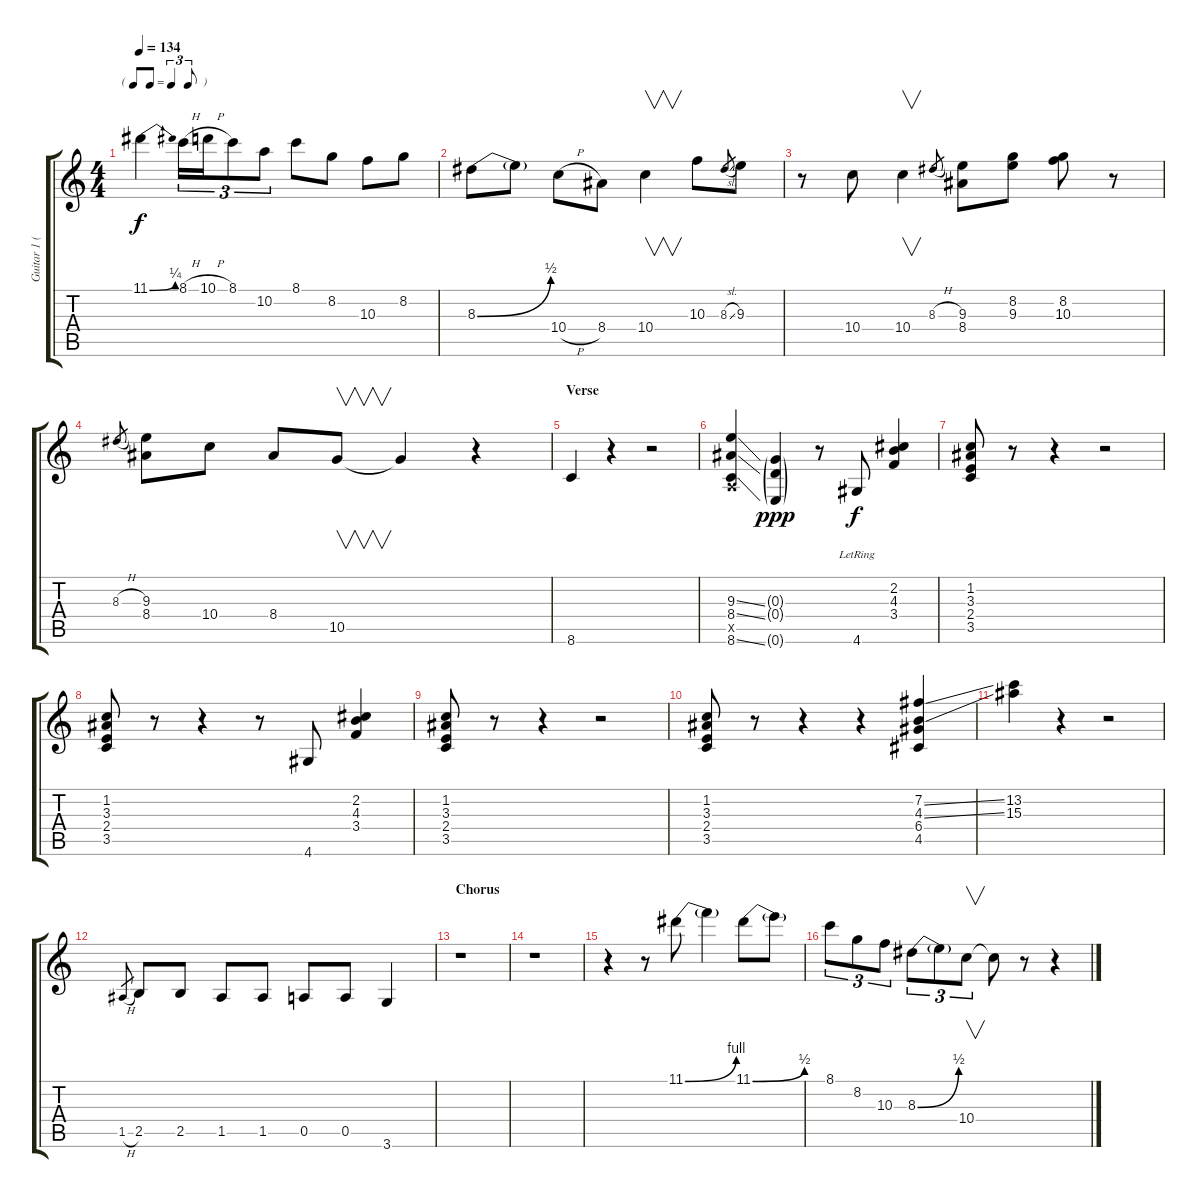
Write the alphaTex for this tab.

\track ("Guitar 1 (E.C.)" "Guitar 1 (") {instrument overdrivenguitar}
\staff {score tabs}
\tuning (E4 B3 G3 D3 A2 E2) {hide}
\ts (4 4)
\tf triplet8th
\tempo 134
\clef g2
\ks c
11.1{be (bend 0 0 60 1)}.4{dy f} 8.1{h}.16{tu (3 2)} 10.1{h}.16{tu (3 2)} 8.1.8{tu (3 2)} 10.2.8{tu (3 2)} 8.1.8 8.2.8 10.3.8 8.2.8 |
8.3{be (bend 0 0 60 2)}.8 8.3{t}.8 10.4{h}.8 8.4.8 10.4.4{v} 10.3.8 8.3{sl}.8{gr} 9.3.8 |
r.8 10.4.8 10.4.4{v} 8.3{h}.8{gr} (9.3 8.4).8 (8.2 9.3).8 (8.2 10.3).8 r.8 |
8.3{h}.8{gr} (9.3 8.4).8 10.4.8 8.4.8 10.5.8{v} 10.5{t}.4 r.4 |
\section ("" "Verse")
8.6.4 r.4 r.2 |
(9.3{ss} 8.4{ss} 0.5{x} 8.6{ss}).4 (0.3{g} 0.4{g} 0.6{g}).4{dy ppp} r.8 4.6{lr}.8{dy f} (2.2 4.3 3.4).4 |
(1.2 3.3 2.4 3.5).8 r.8 r.4 r.2 |
(1.2 3.3 2.4 3.5).8 r.8 r.4 r.8 4.6.8 (2.2 4.3 3.4).4 |
(1.2 3.3 2.4 3.5).8 r.8 r.4 r.2 |
(1.2 3.3 2.4 3.5).8 r.8 r.4 r.4 (7.2{ss} 4.3{ss} 6.4 4.5).4 |
(13.2 15.3).4 r.4 r.2 |
1.5{h}.8{gr} 2.5.8 2.5.8 1.5.8 1.5.8 0.5.8 0.5.8 3.6.4 |
\section ("" "Chorus")
r.1 |
r.1 |
r.4 r.8 11.1{be (bend 0 0 60 4)}.8 11.1{t}.4 11.1{be (bend 0 0 60 2)}.8 11.1{t}.8 |
8.1.8{tu (3 2)} 8.2.8{tu (3 2)} 10.3.8{tu (3 2)} 8.3{be (bend 0 0 60 2)}.8{tu (3 2)} 8.3{t}.8{tu (3 2)} 10.4.8{v tu (3 2)} 10.4{t}.8 r.8 r.4
